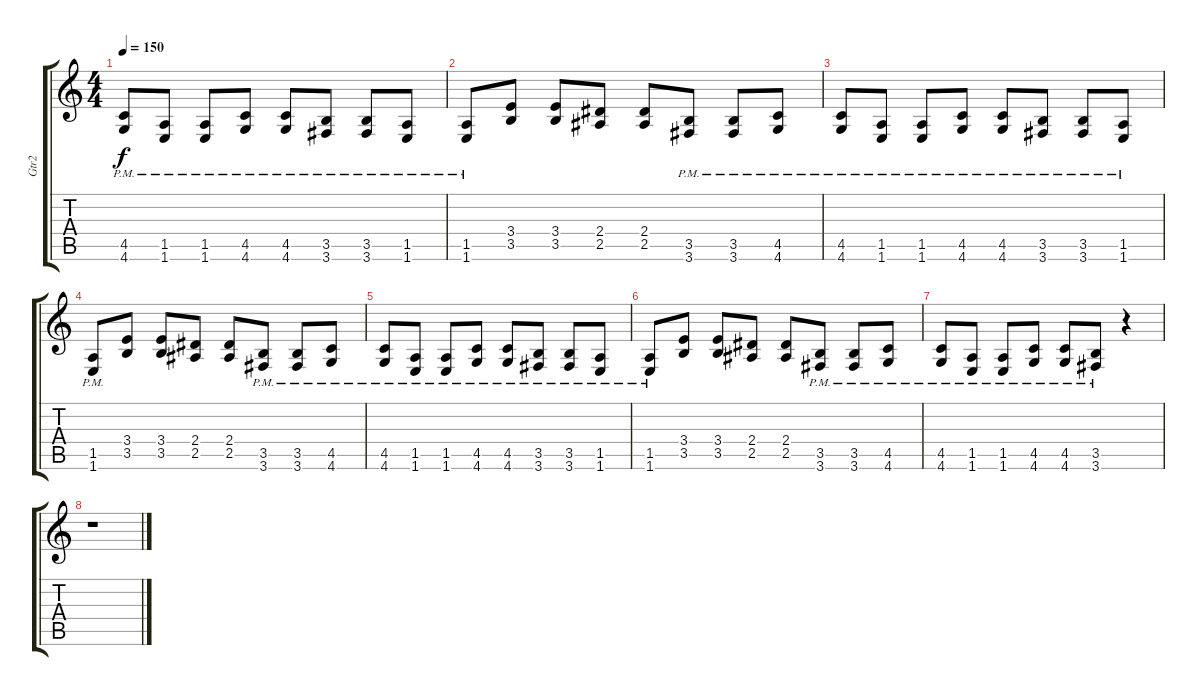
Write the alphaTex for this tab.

\track ("Gtr2" "Gtr2") {instrument electricguitarjazz}
\staff {score tabs}
\tuning (Eb4 Bb3 Gb3 Db3 Ab2 Eb2) {hide}
\ts (4 4)
\tempo 150
\clef g2
\ks c
(4.5{pm} 4.6{pm}).8{dy f} (1.5{pm} 1.6{pm}).8 (1.5{pm} 1.6{pm}).8 (4.5{pm} 4.6{pm}).8 (4.5{pm} 4.6{pm}).8 (3.5{pm} 3.6{pm}).8 (3.5{pm} 3.6{pm}).8 (1.5{pm} 1.6{pm}).8 |
(1.5{pm} 1.6{pm}).8 (3.4 3.5).8 (3.4 3.5).8 (2.4 2.5).8 (2.4 2.5).8 (3.5{pm} 3.6{pm}).8 (3.5{pm} 3.6{pm}).8 (4.5{pm} 4.6{pm}).8 |
(4.5{pm} 4.6{pm}).8 (1.5{pm} 1.6{pm}).8 (1.5{pm} 1.6{pm}).8 (4.5{pm} 4.6{pm}).8 (4.5{pm} 4.6{pm}).8 (3.5{pm} 3.6{pm}).8 (3.5{pm} 3.6{pm}).8 (1.5{pm} 1.6{pm}).8 |
(1.5{pm} 1.6{pm}).8 (3.4 3.5).8 (3.4 3.5).8 (2.4 2.5).8 (2.4 2.5).8 (3.5{pm} 3.6{pm}).8 (3.5{pm} 3.6{pm}).8 (4.5{pm} 4.6{pm}).8 |
(4.5{pm} 4.6{pm}).8 (1.5{pm} 1.6{pm}).8 (1.5{pm} 1.6{pm}).8 (4.5{pm} 4.6{pm}).8 (4.5{pm} 4.6{pm}).8 (3.5{pm} 3.6{pm}).8 (3.5{pm} 3.6{pm}).8 (1.5{pm} 1.6{pm}).8 |
(1.5{pm} 1.6{pm}).8 (3.4 3.5).8 (3.4 3.5).8 (2.4 2.5).8 (2.4 2.5).8 (3.5{pm} 3.6{pm}).8 (3.5{pm} 3.6{pm}).8 (4.5{pm} 4.6{pm}).8 |
(4.5{pm} 4.6{pm}).8 (1.5{pm} 1.6{pm}).8 (1.5{pm} 1.6{pm}).8 (4.5{pm} 4.6{pm}).8 (4.5{pm} 4.6).8 (3.5{pm} 3.6).8 r.4 |
r.1
